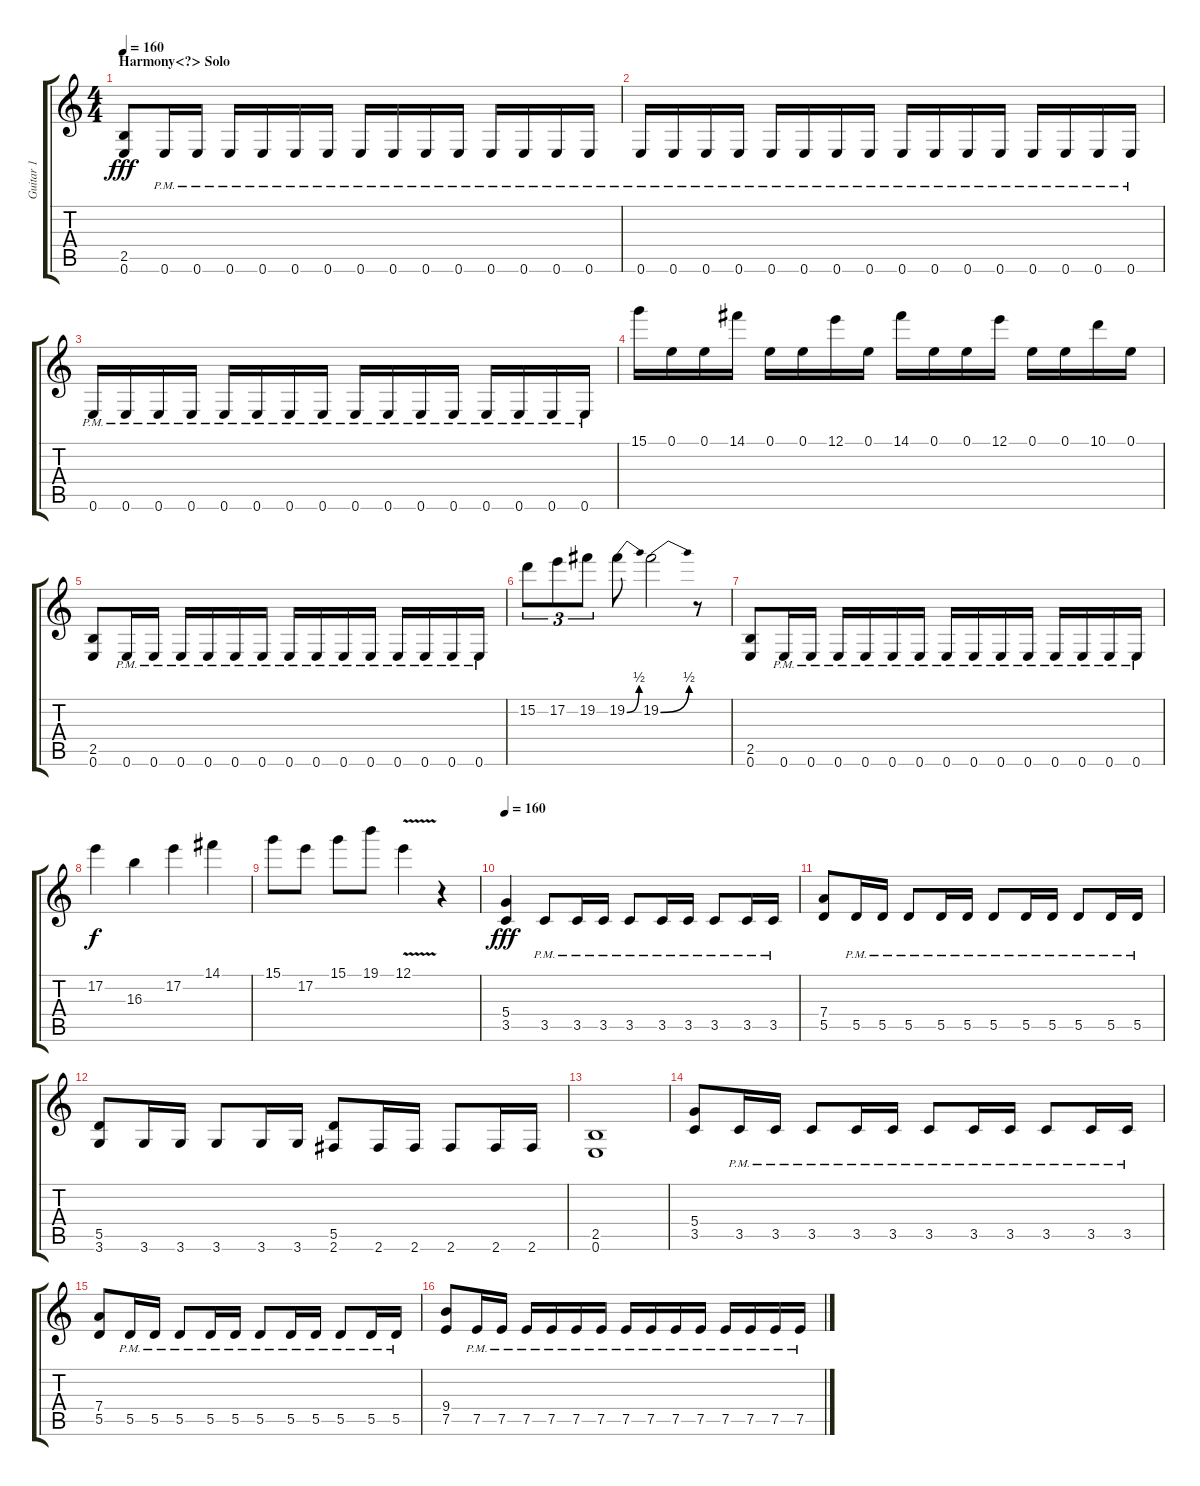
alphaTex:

\track ("Guitar 1" "Guitar 1") {instrument distortionguitar}
\staff {score tabs}
\tuning (E4 B3 G3 D3 A2 E2) {hide}
\ts (4 4)
\section ("" "Harmony<?> Solo")
\tempo 160
\clef g2
\ks c
(2.5 0.6).8{dy fff} 0.6{pm}.16 0.6{pm}.16 0.6{pm}.16 0.6{pm}.16 0.6{pm}.16 0.6{pm}.16 0.6{pm}.16 0.6{pm}.16 0.6{pm}.16 0.6{pm}.16 0.6{pm}.16 0.6{pm}.16 0.6{pm}.16 0.6{pm}.16 |
0.6{pm}.16 0.6{pm}.16 0.6{pm}.16 0.6{pm}.16 0.6{pm}.16 0.6{pm}.16 0.6{pm}.16 0.6{pm}.16 0.6{pm}.16 0.6{pm}.16 0.6{pm}.16 0.6{pm}.16 0.6{pm}.16 0.6{pm}.16 0.6{pm}.16 0.6{pm}.16 |
0.6{pm}.16 0.6{pm}.16 0.6{pm}.16 0.6{pm}.16 0.6{pm}.16 0.6{pm}.16 0.6{pm}.16 0.6{pm}.16 0.6{pm}.16 0.6{pm}.16 0.6{pm}.16 0.6{pm}.16 0.6{pm}.16 0.6{pm}.16 0.6{pm}.16 0.6{pm}.16 |
15.1.16 0.1.16 0.1.16 14.1.16 0.1.16 0.1.16 12.1.16 0.1.16 14.1.16 0.1.16 0.1.16 12.1.16 0.1.16 0.1.16 10.1.16 0.1.16 |
(2.5 0.6).8 0.6{pm}.16 0.6{pm}.16 0.6{pm}.16 0.6{pm}.16 0.6{pm}.16 0.6{pm}.16 0.6{pm}.16 0.6{pm}.16 0.6{pm}.16 0.6{pm}.16 0.6{pm}.16 0.6{pm}.16 0.6{pm}.16 0.6{pm}.16 |
15.2.8{tu (3 2)} 17.2.8{tu (3 2)} 19.2.8{tu (3 2)} 19.2{be (bend 0 0 60 2)}.8 19.2{be (bend 0 0 60 2)}.2 r.8 |
(2.5 0.6).8 0.6{pm}.16 0.6{pm}.16 0.6{pm}.16 0.6{pm}.16 0.6{pm}.16 0.6{pm}.16 0.6{pm}.16 0.6{pm}.16 0.6{pm}.16 0.6{pm}.16 0.6{pm}.16 0.6{pm}.16 0.6{pm}.16 0.6{pm}.16 |
17.2.4{dy f} 16.3.4 17.2.4 14.1.4 |
15.1.8 17.2.8 15.1.8 19.1.8 12.1{v}.4 r.4 |
\tempo 160
(5.4 3.5).4{dy fff} 3.5{pm}.8 3.5{pm}.16 3.5{pm}.16 3.5{pm}.8 3.5{pm}.16 3.5{pm}.16 3.5{pm}.8 3.5{pm}.16 3.5{pm}.16 |
(7.4 5.5).8 5.5{pm}.16 5.5{pm}.16 5.5{pm}.8 5.5{pm}.16 5.5{pm}.16 5.5{pm}.8 5.5{pm}.16 5.5{pm}.16 5.5{pm}.8 5.5{pm}.16 5.5{pm}.16 |
(5.5 3.6).8 3.6.16 3.6.16 3.6.8 3.6.16 3.6.16 (5.5 2.6).8 2.6.16 2.6.16 2.6.8 2.6.16 2.6.16 |
(2.5 0.6).1 |
(5.4 3.5).8 3.5{pm}.16 3.5{pm}.16 3.5{pm}.8 3.5{pm}.16 3.5{pm}.16 3.5{pm}.8 3.5{pm}.16 3.5{pm}.16 3.5{pm}.8 3.5{pm}.16 3.5{pm}.16 |
(7.4 5.5).8 5.5{pm}.16 5.5{pm}.16 5.5{pm}.8 5.5{pm}.16 5.5{pm}.16 5.5{pm}.8 5.5{pm}.16 5.5{pm}.16 5.5{pm}.8 5.5{pm}.16 5.5{pm}.16 |
(9.4 7.5).8 7.5{pm}.16 7.5{pm}.16 7.5{pm}.16 7.5{pm}.16 7.5{pm}.16 7.5{pm}.16 7.5{pm}.16 7.5{pm}.16 7.5{pm}.16 7.5{pm}.16 7.5{pm}.16 7.5{pm}.16 7.5{pm}.16 7.5{pm}.16
